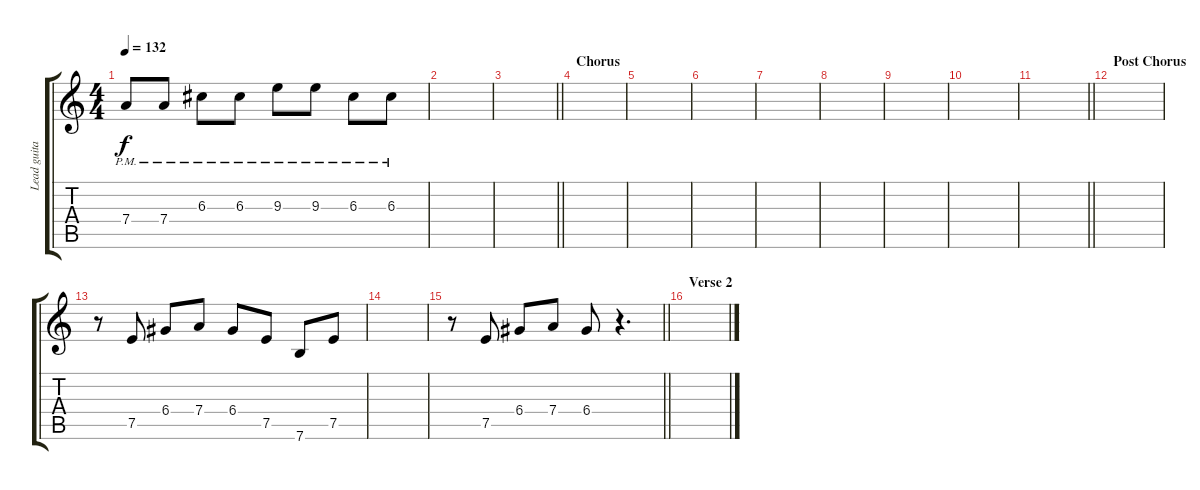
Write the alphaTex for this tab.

\track ("Lead guitar" "Lead guita") {instrument distortionguitar}
\staff {score tabs}
\tuning (E4 B3 G3 D3 A2 E2) {hide}
\ts (4 4)
\tempo 132
\clef g2
\ks c
7.4{pm}.8{dy f} 7.4{pm}.8 6.3{pm}.8 6.3{pm}.8 9.3{pm}.8 9.3{pm}.8 6.3{pm}.8 6.3{pm}.8 |
|
\barLineRight lightlight
|
\section ("" "Chorus")
|
|
|
|
|
|
|
\barLineRight lightlight
|
\section ("" "Post Chorus")
|
r.8 7.5.8 6.4.8 7.4.8 6.4.8 7.5.8 7.6.8 7.5.8 |
|
\barLineRight lightlight
r.8 7.5.8 6.4.8 7.4.8 6.4.8 r.4{d} |
\section ("" "Verse 2")
